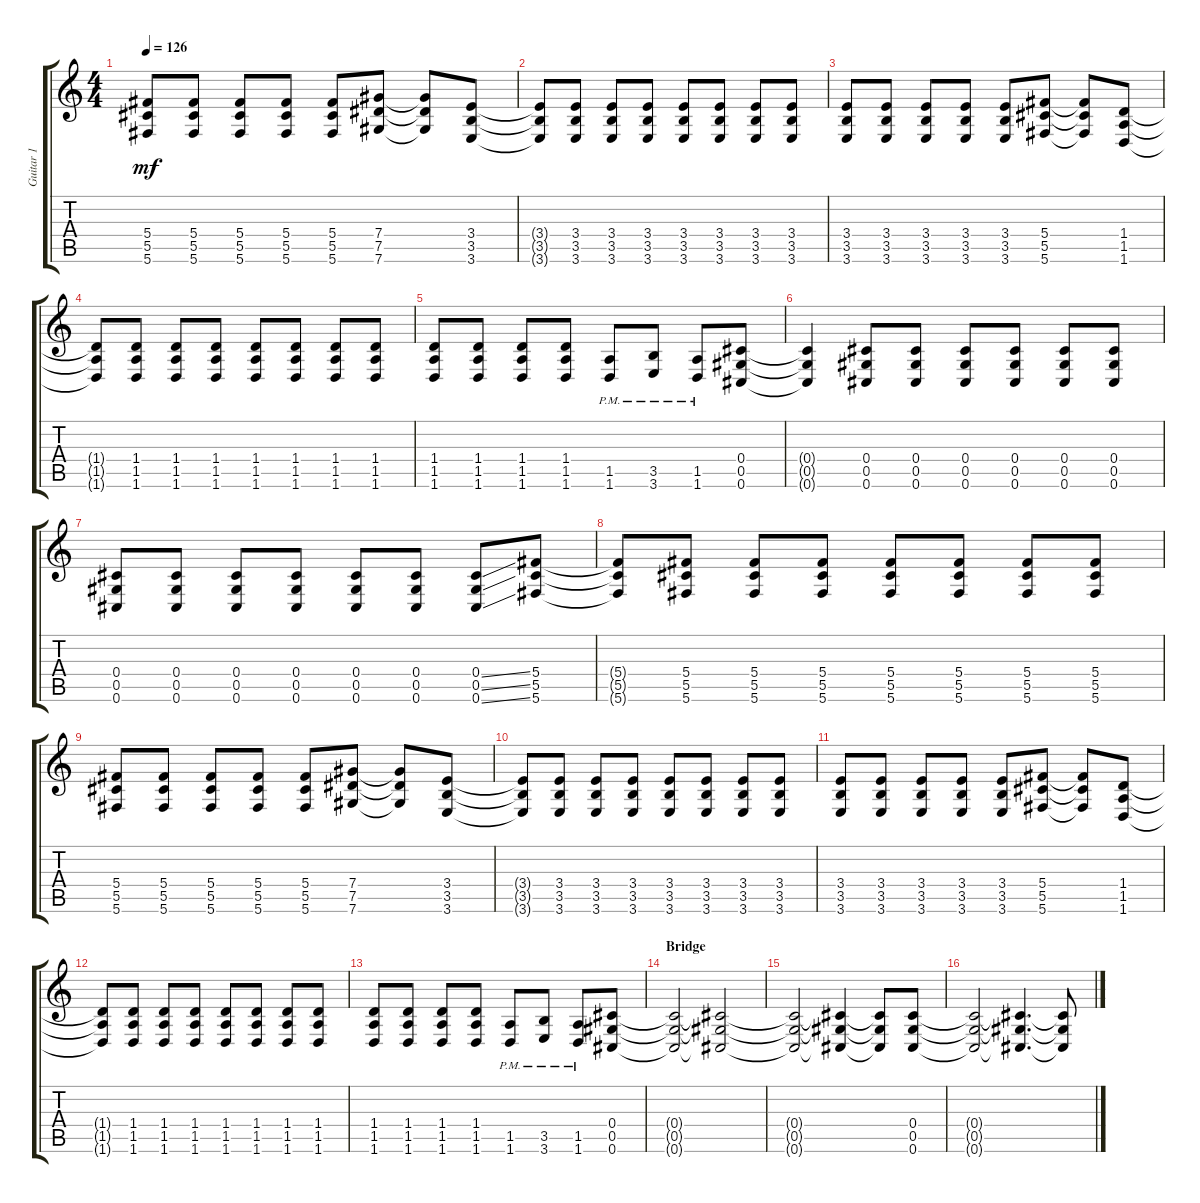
\track ("Guitar 1" "Guitar 1") {instrument distortionguitar}
\staff {score tabs}
\tuning (Eb4 Bb3 Gb3 Db3 Ab2 Db2) {hide}
\ts (4 4)
\tempo 126
\clef g2
\ks c
(5.4 5.5 5.6).8{dy mf} (5.4 5.5 5.6).8 (5.4 5.5 5.6).8 (5.4 5.5 5.6).8 (5.4 5.5 5.6).8 (7.4 7.5 7.6).8 (7.4{t} 7.5{t} 7.6{t}).8 (3.4 3.5 3.6).8 |
(3.4{t} 3.5{t} 3.6{t}).8 (3.4 3.5 3.6).8 (3.4 3.5 3.6).8 (3.4 3.5 3.6).8 (3.4 3.5 3.6).8 (3.4 3.5 3.6).8 (3.4 3.5 3.6).8 (3.4 3.5 3.6).8 |
(3.4 3.5 3.6).8 (3.4 3.5 3.6).8 (3.4 3.5 3.6).8 (3.4 3.5 3.6).8 (3.4 3.5 3.6).8 (5.4 5.5 5.6).8 (5.4{t} 5.5{t} 5.6{t}).8 (1.4 1.5 1.6).8 |
(1.4{t} 1.5{t} 1.6{t}).8 (1.4 1.5 1.6).8 (1.4 1.5 1.6).8 (1.4 1.5 1.6).8 (1.4 1.5 1.6).8 (1.4 1.5 1.6).8 (1.4 1.5 1.6).8 (1.4 1.5 1.6).8 |
(1.4 1.5 1.6).8 (1.4 1.5 1.6).8 (1.4 1.5 1.6).8 (1.4 1.5 1.6).8 (1.5{pm} 1.6{pm}).8 (3.5{pm} 3.6{pm}).8 (1.5{pm} 1.6{pm}).8 (0.4 0.5 0.6).8 |
(0.4{t} 0.5{t} 0.6{t}).4 (0.4 0.5 0.6).8 (0.4 0.5 0.6).8 (0.4 0.5 0.6).8 (0.4 0.5 0.6).8 (0.4 0.5 0.6).8 (0.4 0.5 0.6).8 |
(0.4 0.5 0.6).8 (0.4 0.5 0.6).8 (0.4 0.5 0.6).8 (0.4 0.5 0.6).8 (0.4 0.5 0.6).8 (0.4 0.5 0.6).8 (0.4{ss} 0.5{ss} 0.6{ss}).8 (5.4 5.5 5.6).8 |
(5.4{t} 5.5{t} 5.6{t}).8 (5.4 5.5 5.6).8 (5.4 5.5 5.6).8 (5.4 5.5 5.6).8 (5.4 5.5 5.6).8 (5.4 5.5 5.6).8 (5.4 5.5 5.6).8 (5.4 5.5 5.6).8 |
(5.4 5.5 5.6).8 (5.4 5.5 5.6).8 (5.4 5.5 5.6).8 (5.4 5.5 5.6).8 (5.4 5.5 5.6).8 (7.4 7.5 7.6).8 (7.4{t} 7.5{t} 7.6{t}).8 (3.4 3.5 3.6).8 |
(3.4{t} 3.5{t} 3.6{t}).8 (3.4 3.5 3.6).8 (3.4 3.5 3.6).8 (3.4 3.5 3.6).8 (3.4 3.5 3.6).8 (3.4 3.5 3.6).8 (3.4 3.5 3.6).8 (3.4 3.5 3.6).8 |
(3.4 3.5 3.6).8 (3.4 3.5 3.6).8 (3.4 3.5 3.6).8 (3.4 3.5 3.6).8 (3.4 3.5 3.6).8 (5.4 5.5 5.6).8 (5.4{t} 5.5{t} 5.6{t}).8 (1.4 1.5 1.6).8 |
(1.4{t} 1.5{t} 1.6{t}).8 (1.4 1.5 1.6).8 (1.4 1.5 1.6).8 (1.4 1.5 1.6).8 (1.4 1.5 1.6).8 (1.4 1.5 1.6).8 (1.4 1.5 1.6).8 (1.4 1.5 1.6).8 |
(1.4 1.5 1.6).8 (1.4 1.5 1.6).8 (1.4 1.5 1.6).8 (1.4 1.5 1.6).8 (1.5{pm} 1.6{pm}).8 (3.5{pm} 3.6{pm}).8 (1.5{pm} 1.6{pm}).8 (0.4 0.5 0.6).8 |
\section ("" "Bridge")
(0.4{t} 0.5{t} 0.6{t}).2 (0.4{t} 0.5{t} 0.6{t}).2 |
(0.4{t} 0.5{t} 0.6{t}).2 (0.4{t} 0.5{t} 0.6{t}).4 (0.4{t} 0.5{t} 0.6{t}).8 (0.4 0.5 0.6).8 |
(0.4{t} 0.5{t} 0.6{t}).2 (0.4{t} 0.5{t} 0.6{t}).4{d} (0.4{t} 0.5{t} 0.6{t}).8
